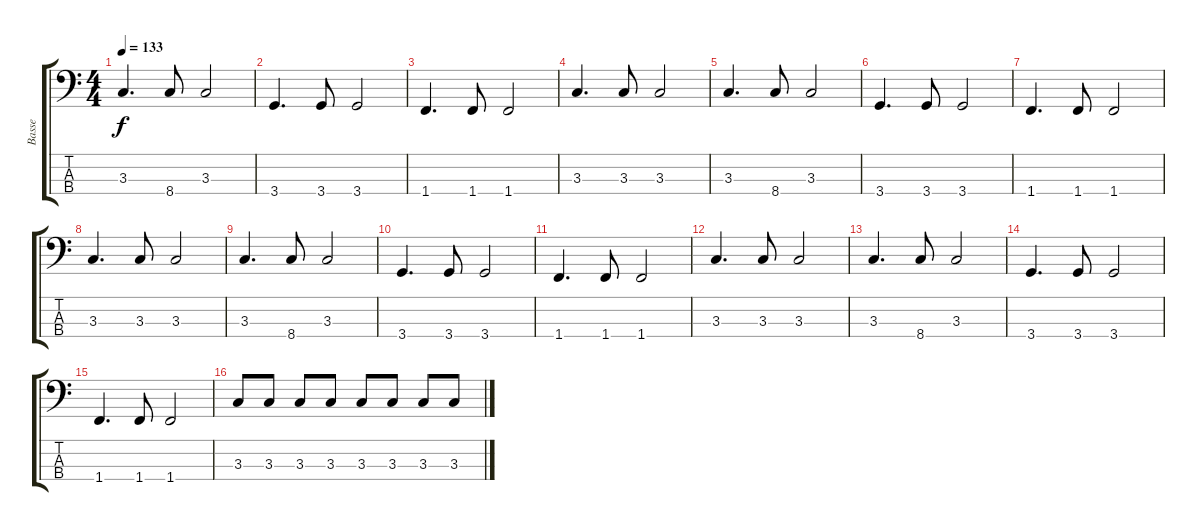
\track ("Basse" "Basse") {instrument electricbassfinger}
\staff {score tabs}
\tuning (G2 D2 A1 E1) {hide}
\ts (4 4)
\tempo 133
\clef f4
\ks c
3.3.4{d dy f} 8.4.8 3.3.2 |
3.4.4{d} 3.4.8 3.4.2 |
1.4.4{d} 1.4.8 1.4.2 |
3.3.4{d} 3.3.8 3.3.2 |
3.3.4{d} 8.4.8 3.3.2 |
3.4.4{d} 3.4.8 3.4.2 |
1.4.4{d} 1.4.8 1.4.2 |
3.3.4{d} 3.3.8 3.3.2 |
3.3.4{d} 8.4.8 3.3.2 |
3.4.4{d} 3.4.8 3.4.2 |
1.4.4{d} 1.4.8 1.4.2 |
3.3.4{d} 3.3.8 3.3.2 |
3.3.4{d} 8.4.8 3.3.2 |
3.4.4{d} 3.4.8 3.4.2 |
1.4.4{d} 1.4.8 1.4.2 |
3.3.8 3.3.8 3.3.8 3.3.8 3.3.8 3.3.8 3.3.8 3.3.8
